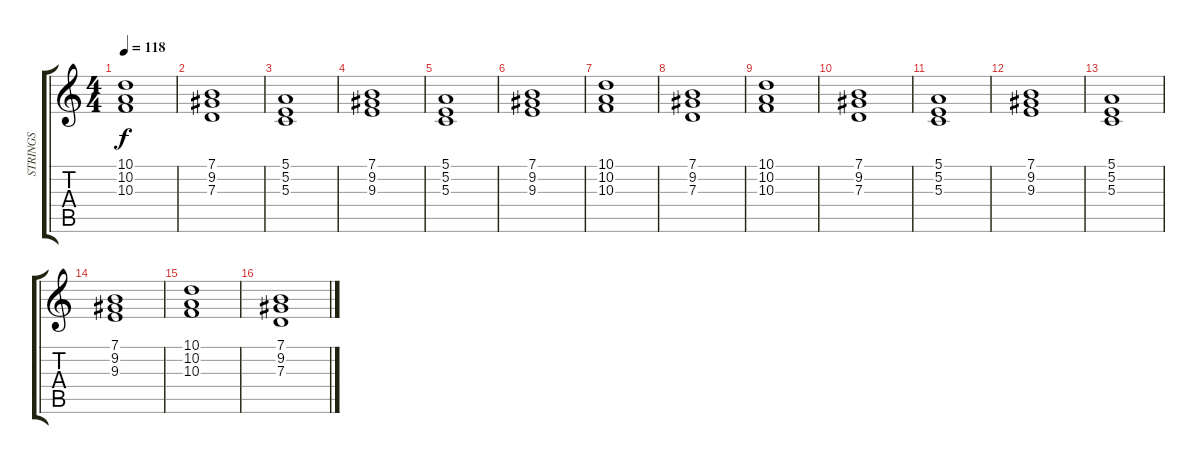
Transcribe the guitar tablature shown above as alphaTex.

\track ("STRINGS" "STRINGS") {instrument synthstrings1}
\staff {score tabs}
\tuning (E4 B3 G3 D3 A2 E2) {hide}
\ts (4 4)
\tempo 118
\clef g2
\ks c
(10.1 10.2 10.3).1{dy f} |
(7.1 9.2 7.3).1 |
(5.1 5.2 5.3).1 |
(7.1 9.2 9.3).1 |
(5.1 5.2 5.3).1 |
(7.1 9.2 9.3).1 |
(10.1 10.2 10.3).1 |
(7.1 9.2 7.3).1 |
(10.1 10.2 10.3).1 |
(7.1 9.2 7.3).1 |
(5.1 5.2 5.3).1 |
(7.1 9.2 9.3).1 |
(5.1 5.2 5.3).1 |
(7.1 9.2 9.3).1 |
(10.1 10.2 10.3).1 |
(7.1 9.2 7.3).1
